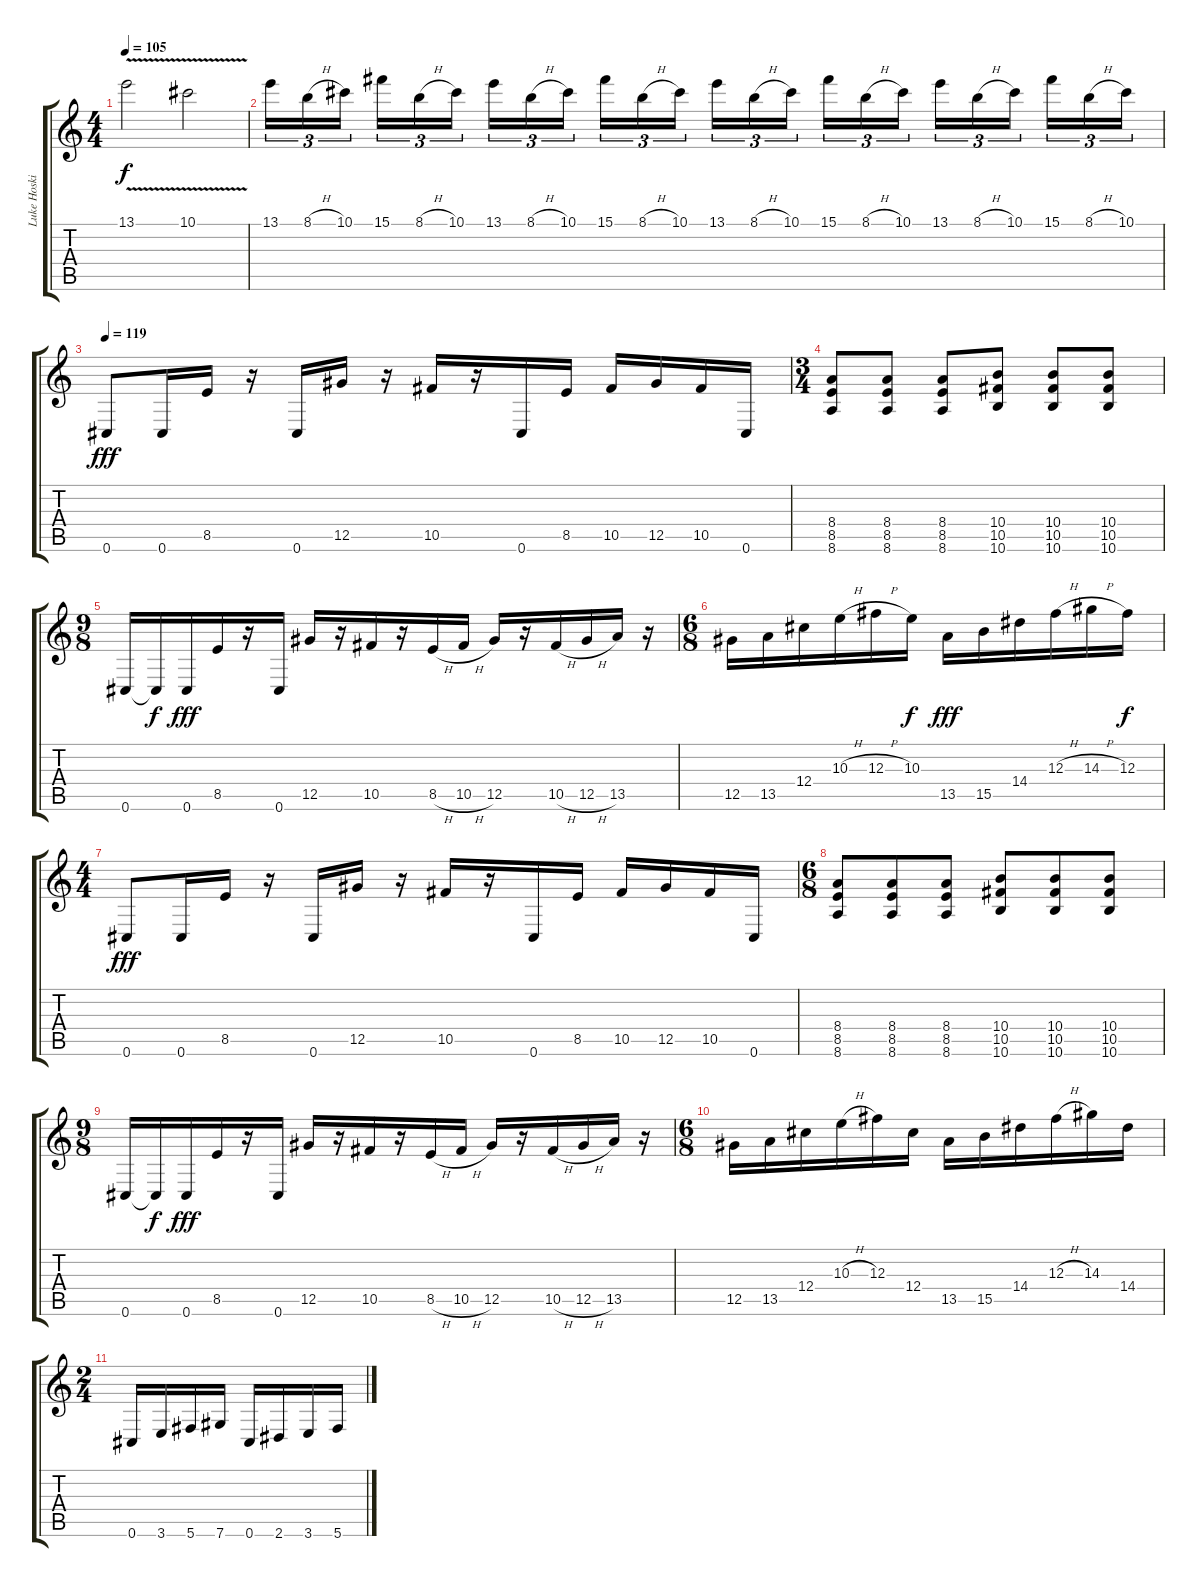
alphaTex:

\track ("Luke Hoskin" "Luke Hoski") {instrument distortionguitar}
\staff {score tabs}
\tuning (Eb4 Bb3 Gb3 Db3 Ab2 Db2) {hide}
\ts (4 4)
\tempo 105
\clef g2
\ks c
13.1{v}.2{dy f} 10.1{v}.2 |
13.1.16{tu (3 2)} 8.1{h}.16{tu (3 2)} 10.1.16{tu (3 2) beam splitsecondary} 15.1.16{tu (3 2)} 8.1{h}.16{tu (3 2)} 10.1.16{tu (3 2)} 13.1.16{tu (3 2)} 8.1{h}.16{tu (3 2)} 10.1.16{tu (3 2) beam splitsecondary} 15.1.16{tu (3 2)} 8.1{h}.16{tu (3 2)} 10.1.16{tu (3 2)} 13.1.16{tu (3 2)} 8.1{h}.16{tu (3 2)} 10.1.16{tu (3 2) beam splitsecondary} 15.1.16{tu (3 2)} 8.1{h}.16{tu (3 2)} 10.1.16{tu (3 2)} 13.1.16{tu (3 2)} 8.1{h}.16{tu (3 2)} 10.1.16{tu (3 2) beam splitsecondary} 15.1.16{tu (3 2)} 8.1{h}.16{tu (3 2)} 10.1.16{tu (3 2)} |
\tempo 120
\tempo 119
0.6.8{dy fff} 0.6.16 8.5.16 r.16 0.6.16 12.5.16 r.16 10.5.16 r.16 0.6.16 8.5.16 10.5.16 12.5.16 10.5.16 0.6.16 |
\ts (3 4)
(8.4 8.5 8.6).8 (8.4 8.5 8.6).8 (8.4 8.5 8.6).8 (10.4 10.5 10.6).8 (10.4 10.5 10.6).8 (10.4 10.5 10.6).8 |
\ts (9 8)
0.6.16 0.6{t}.16{dy f} 0.6.16{dy fff} 8.5.16 r.16 0.6.16 12.5.16 r.16 10.5.16 r.16 8.5{h}.16 10.5{h}.16 12.5.16 r.16 10.5{h}.16 12.5{h}.16 13.5.16 r.16 |
\ts (6 8)
12.5.16 13.5.16 12.4.16 10.3{h}.16 12.3{h}.16 10.3.16{dy f} 13.5.16{dy fff} 15.5.16 14.4.16 12.3{h}.16 14.3{h}.16 12.3.16{dy f} |
\ts (4 4)
0.6.8{dy fff} 0.6.16 8.5.16 r.16 0.6.16 12.5.16 r.16 10.5.16 r.16 0.6.16 8.5.16 10.5.16 12.5.16 10.5.16 0.6.16 |
\ts (6 8)
(8.4 8.5 8.6).8 (8.4 8.5 8.6).8 (8.4 8.5 8.6).8 (10.4 10.5 10.6).8 (10.4 10.5 10.6).8 (10.4 10.5 10.6).8 |
\ts (9 8)
0.6.16 0.6{t}.16{dy f} 0.6.16{dy fff} 8.5.16 r.16 0.6.16 12.5.16 r.16 10.5.16 r.16 8.5{h}.16 10.5{h}.16 12.5.16 r.16 10.5{h}.16 12.5{h}.16 13.5.16 r.16 |
\ts (6 8)
12.5.16 13.5.16 12.4.16 10.3{h}.16 12.3.16 12.4.16 13.5.16 15.5.16 14.4.16 12.3{h}.16 14.3.16 14.4.16 |
\ts (2 4)
0.6.16 3.6.16 5.6.16 7.6.16 0.6.16 2.6.16 3.6.16 5.6.16
